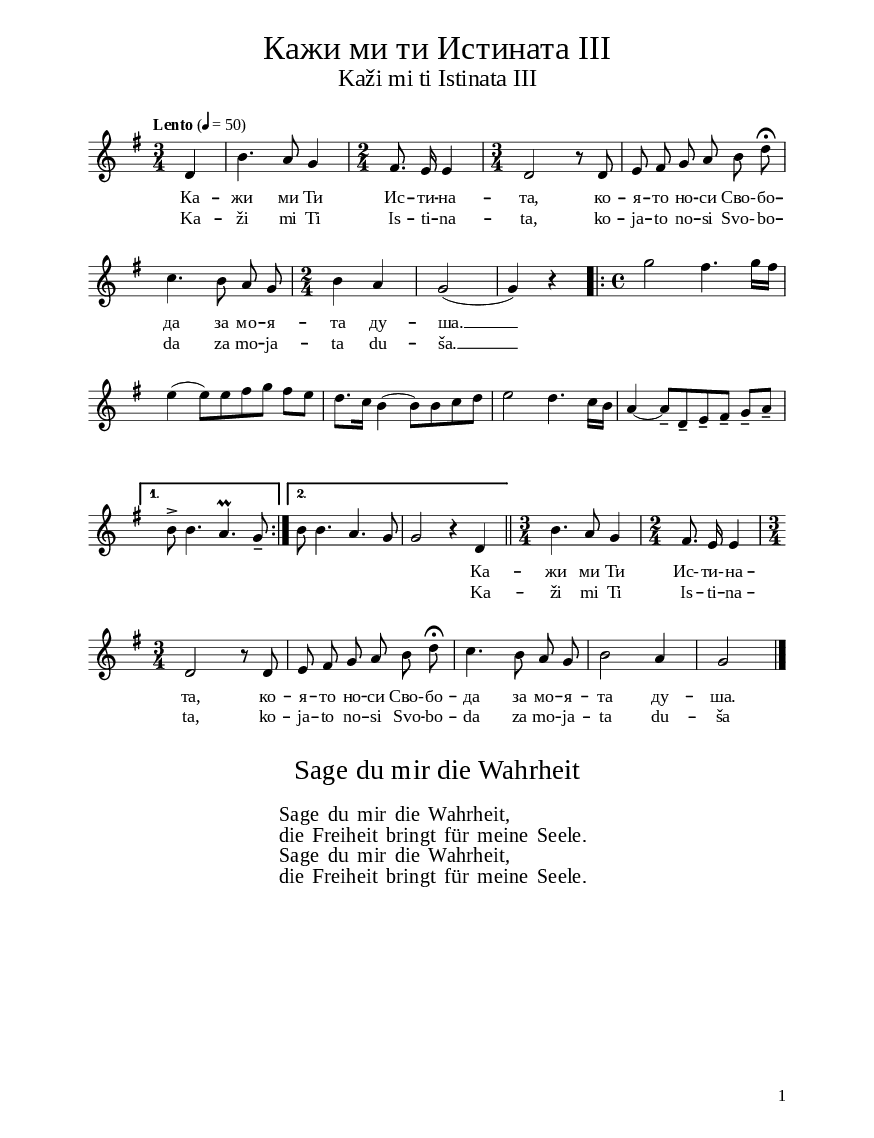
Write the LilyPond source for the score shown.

\version "2.24.2"

% include paper part and global functions
\include "include/globals.ily"

\bookpart {
  \label #'ref169_1
  \tocItem \markup "Кажи ми ти Истината III – Kaži mi ti Istinata III"
  \include "include/bookpart-paper.ily"
  \score {
    \include "include/score-layout.ily"

    \new Voice \absolute {
      \clef treble
      \key g \major
      \time 3/4
      \tempoFunc "Lento" 4 "50"
      \autoBeamOff
        
      \partial 4
      d'4 | % 2
      b'4.  a'8  g'4 | % 3
      \time 2/4  | % 3
      fis'8.  e'16  e'4 | % 4
      \time 3/4  | % 4
      d'2 r8  d'8 | % 5
      e'8  fis'8  g'8  a'8
      b'8  d''8 ^\fermata \break | % 6
      c''4.  b'8  a'8  g'8 | % 7
      \time 2/4  | % 7
      b'4  a'4 | % 8
      g'2 ( | % 9
      g'4 ) r4
      \repeat volta 2 {
        \time 4/4
        g''2  fis''4.  g''16 [
        fis''16 ] \break | % 11
        e''4 (  e''8 ) [  e''8
        fis''8  g''8 ]  fis''8 [  e''8 ] | % 12
        d''8. [  c''16 ]  b'4 (  b'8
        ) [  b'8  c''8  d''8 ] | % 13
        e''2  d''4.  c''16 [  b'16
        ] | % 14
        a'4 ~  a'8 -- [  d'8 --  e'8 --
        fis'8 -- ]  g'8 -- [  a'8 -- ] \break |
      }

      \alternative {
        {
          b'8 ->  b'4.  a'4.\prall g'8 --
        }
        {
          b'8  b'4.  a'4.  g'8
          g'2 r4  d'4 \bar "||"
        }
      }
      \time 3/4   b'4.  a'8  g'4 | \time 2/4
      fis'8.  e'16  e'4 \break \time 3/4  d'2 r8
      d'8  e'8  fis'8  g'8  a'8
      b'8  d''8 ^\fermata  c''4.  b'8
      a'8  g'8 |  b'2  a'4
      g'2 \bar "|."
    }
    \addlyrics {      Ка -- жи ми Ти Ис -- ти -- на -- та,
      ко -- я -- то но -- си "Сво-" -- бо --
      да за мо -- я -- та ду -- ша. __ ""

     \skip1 \skip1 \skip1 \skip1 \skip1 \skip1 \skip1 \skip1
      \skip1 \skip1 \skip1 \skip1 \skip1 \skip1 \skip1 \skip1 \skip1
      \skip1 \skip1 \skip1


      Ка -- жи ми Ти "Ис-" -- "ти-" --
      на -- та, ко -- я -- то но -- си "Сво-"
      -- бо -- да за мо -- я -- та ду --
      ша.}
    \addlyrics {      Ka -- ži mi Ti Is -- ti -- na -- ta,
      ko -- ja -- to no -- si "Svo-" -- bo --
      da za mo -- ja -- ta du -- ša. __ ""

      \skip1 \skip1 \skip1 \skip1 \skip1 \skip1 \skip1 \skip1
      \skip1 \skip1 \skip1 \skip1 \skip1 \skip1 \skip1 \skip1 \skip1
      \skip1 \skip1 \skip1


      Ka -- ži mi Ti Is -- ti --
      na -- ta, ko -- ja -- to no -- si Svo
      -- bo -- da za mo -- ja -- ta du --
      ša}

    \header {
      title = \titleFunc "Кажи ми ти Истината III" "Kaži mi ti Istinata III"
    }

    \midi{}

  } % score



  % include foreign translation(s) of the song
  \version "2.24.2"

\markup \fill-line { \fontsize #deTitleFontSize "Sage du mir die Wahrheit" }
\markup \null
\markup \null
\markup \fontsize #deCoupletFontSize {
  \hspace #17
  \override #`(baseline-skip . ,deCoupletBaselineSkip)

  \column {

    \line { " " Sage du mir die Wahrheit, }

\line { " " die Freiheit bringt für meine Seele.}

    \line { " " Sage du mir die Wahrheit, }

\line { " " die Freiheit bringt für meine Seele.}

  }
}


} % bookpart

% Più mosso
%
